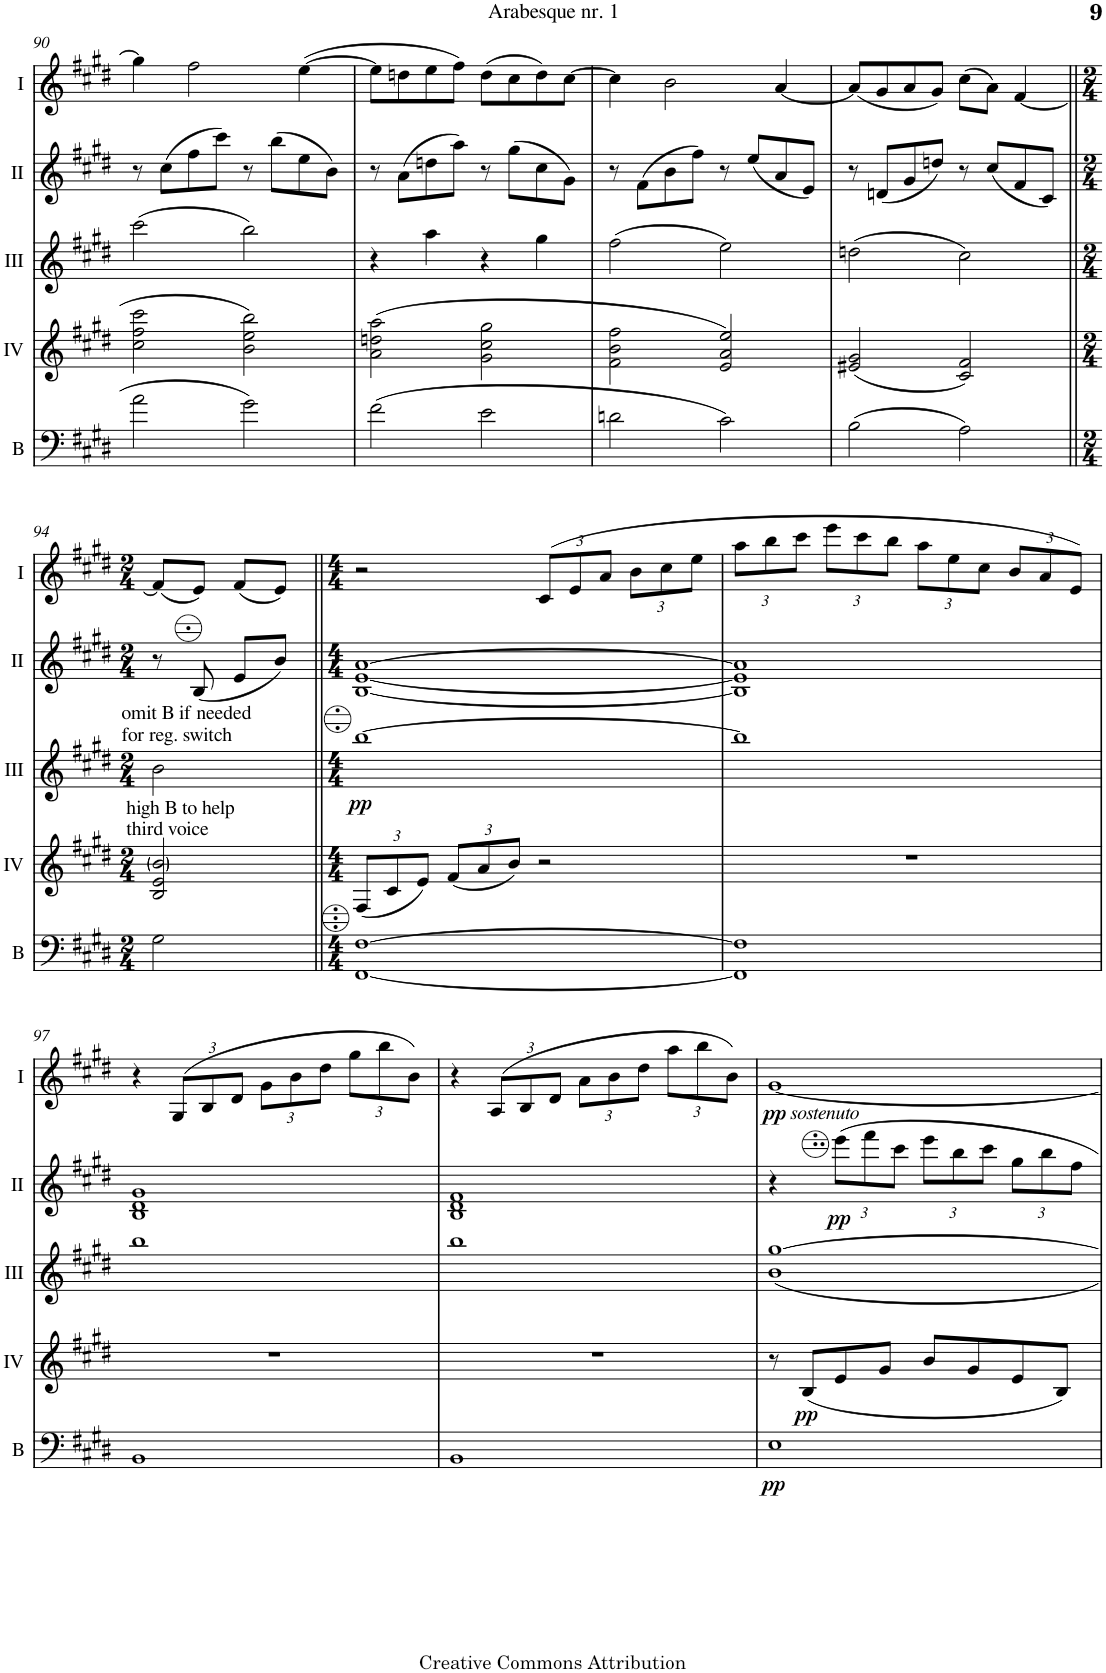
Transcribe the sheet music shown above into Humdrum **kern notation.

**kern	**dynam	**kern	**dynam	**kern	**dynam	**kern	**dynam	**kern	**dynam
*part5	*part5	*part4	*part4	*part3	*part3	*part2	*part2	*part1	*part1
*staff5	*staff5	*staff4	*staff4	*staff3	*staff3	*staff2	*staff2	*staff1	*staff1
*I"Bass	*	*I"Acc. 4	*	*I"Acc. 3	*	*I"Acc. 2	*	*I"Acc. 1	*
*I'B	*	*	*	*	*	*	*	*	*
!!LO:PB:g=z
*clefF4	*	*clefG2	*	*clefG2	*	*clefG2	*	*clefG2	*
*Trd7c12	*	*Trd7c12	*	*Trd7c12	*	*	*	*	*
*k[f#c#g#d#]	*	*k[f#c#g#d#]	*	*k[f#c#g#d#]	*	*k[f#c#g#d#]	*	*k[f#c#g#d#]	*
*M4/4	*	*M4/4	*	*M4/4	*	*M4/4	*	*M4/4	*
=90	=90	=90	=90	=90	=90	=90	=90	=90	=90
2a\	.	2cc#\ 2ff#\ 2ccc#\	.	(2ccc#\	.	8r	.	4gg#\]	.
.	.	.	.	.	.	(8cc#\L	.	.	.
.	.	.	.	.	.	8ff#\	.	2ff#\	.
.	.	.	.	.	.	8ccc#\J)	.	.	.
2g#\	.	2b\ 2ee\ 2bb\	.	2bb\)	.	8r	.	.	.
.	.	.	.	.	.	(8bb\L	.	.	.
.	.	.	.	.	.	8ee\	.	([4ee\	.
.	.	.	.	.	.	8b\J)	.	.	.
=91	=91	=91	=91	=91	=91	=91	=91	=91	=91
(2f#\	.	(2a\ 2ddn\ 2aa\	.	4r	.	8r	.	8ee\L]	.
.	.	.	.	.	.	(8a\L	.	8ddn\	.
.	.	.	.	4aa\	.	8ddn\	.	8ee\	.
.	.	.	.	.	.	8aa\J)	.	8ff#\J)	.
2e\	.	2g#\ 2cc#\ 2gg#\	.	4r	.	8r	.	(8dd\L	.
.	.	.	.	.	.	(8gg#\L	.	8cc#\	.
.	.	.	.	4gg#\	.	8cc#\	.	8dd\)	.
.	.	.	.	.	.	8g#\J)	.	[8cc#\J	.
=92	=92	=92	=92	=92	=92	=92	=92	=92	=92
2dn\	.	2f#\ 2b\ 2ff#\	.	(2ff#\	.	8r	.	4cc#\]	.
.	.	.	.	.	.	(8f#\L	.	.	.
.	.	.	.	.	.	8b\	.	2b\	.
.	.	.	.	.	.	8ff#\J)	.	.	.
2c#\)	.	2e/ 2a/ 2ee/)	.	2ee\)	.	8r	.	.	.
.	.	.	.	.	.	(8ee/L	.	.	.
.	.	.	.	.	.	8a/	.	[4a/	.
.	.	.	.	.	.	8e/J)	.	.	.
=93	=93	=93	=93	=93	=93	=93	=93	=93	=93
(2B\	.	(2e#X/ 2g#/	.	(2ddn\	.	8r	.	(8a/L]	.
.	.	.	.	.	.	(8dn/L	.	8g#/	.
.	.	.	.	.	.	8g#/	.	8a/	.
.	.	.	.	.	.	8ddn/J)	.	8g#/J)	.
2A\)	.	2c#/ 2f#/)	.	2cc#\)	.	8r	.	(8cc#\L	.
.	.	.	.	.	.	(8cc#/L	.	8a\J)	.
.	.	.	.	.	.	8f#/	.	[4f#/	.
.	.	.	.	.	.	8c#/J)	.	.	.
!!LO:LB:g=z
=94||	=94||	=94||	=94||	=94||	=94||	=94||	=94||	=94||	=94||
*M2/4	*	*M2/4	*	*M2/4	*	*M2/4	*	*M2/4	*
!	!	!	!	!LO:TX:a:t=omit B if needed	!	!	!	!	!
!	!	!	!	!LO:TX:a:t=for reg. switch	!	!	!	!	!
!	!	!LO:TX:a:t=high B to help	!	!	!	!	!	!	!
!	!	!LO:TX:a:t=third voice	!	!	!	!	!	!	!
2G#\	.	2B/ 2e/ 2b/	.	2b\	.	8r	.	(8f#/L]	.
.	.	.	.	.	.	(8B/	.	8e/J)	.
.	.	.	.	.	.	8e/L	.	(8f#/L	.
.	.	.	.	.	.	8b/J)	.	8e/J)	.
=95||	=95||	=95||	=95||	=95||	=95||	=95||	=95||	=95||	=95||
*M4/4	*	*M4/4	*	*M4/4	*	*M4/4	*	*M4/4	*
*	*	*Xbrackettup	*	*	*	*	*	*	*
!	!	!	!	!	!LO:DY:b	!	!	!	!
[1FF# [1F#	.	(12F#/L	.	[1bb	pp	[1B [1e [1a	.	2r	.
.	.	12c#/	.	.	.	.	.	.	.
.	.	12e/J)	.	.	.	.	.	.	.
.	.	(12f#/L	.	.	.	.	.	.	.
.	.	12a/	.	.	.	.	.	.	.
.	.	12b/J)	.	.	.	.	.	.	.
*	*	*	*	*	*	*	*	*Xbrackettup	*
.	.	2r	.	.	.	.	.	(12c#/L	.
.	.	.	.	.	.	.	.	12e/	.
.	.	.	.	.	.	.	.	12a/J	.
.	.	.	.	.	.	.	.	12b\L	.
.	.	.	.	.	.	.	.	12cc#\	.
.	.	.	.	.	.	.	.	12ee\J	.
=96	=96	=96	=96	=96	=96	=96	=96	=96	=96
1FF#] 1F#]	.	1r	.	1bb]	.	1B] 1e] 1a]	.	12aa\L	.
.	.	.	.	.	.	.	.	12bb\	.
.	.	.	.	.	.	.	.	12ccc#\J	.
.	.	.	.	.	.	.	.	12eee\L	.
.	.	.	.	.	.	.	.	12ccc#\	.
.	.	.	.	.	.	.	.	12bb\J	.
.	.	.	.	.	.	.	.	12aa\L	.
.	.	.	.	.	.	.	.	12ee\	.
.	.	.	.	.	.	.	.	12cc#\J	.
.	.	.	.	.	.	.	.	12b/L	.
.	.	.	.	.	.	.	.	12a/	.
.	.	.	.	.	.	.	.	12e/J)	.
!!LO:LB:g=z
=97	=97	=97	=97	=97	=97	=97	=97	=97	=97
1BB	.	1r	.	1bb	.	1B 1d# 1g#	.	4r	.
.	.	.	.	.	.	.	.	(12G#/L	.
.	.	.	.	.	.	.	.	12B/	.
.	.	.	.	.	.	.	.	12d#/J	.
.	.	.	.	.	.	.	.	12g#\L	.
.	.	.	.	.	.	.	.	12b\	.
.	.	.	.	.	.	.	.	12dd#\J	.
.	.	.	.	.	.	.	.	12gg#\L	.
.	.	.	.	.	.	.	.	12bb\	.
.	.	.	.	.	.	.	.	12b\J)	.
=98	=98	=98	=98	=98	=98	=98	=98	=98	=98
1BB	.	1r	.	1bb	.	1B 1d# 1f#	.	4r	.
.	.	.	.	.	.	.	.	(12A/L	.
.	.	.	.	.	.	.	.	12B/	.
.	.	.	.	.	.	.	.	12d#/J	.
.	.	.	.	.	.	.	.	12a\L	.
.	.	.	.	.	.	.	.	12b\	.
.	.	.	.	.	.	.	.	12dd#\J	.
.	.	.	.	.	.	.	.	12aa\L	.
.	.	.	.	.	.	.	.	12bb\	.
.	.	.	.	.	.	.	.	12b\J)	.
=99	=99	=99	=99	=99	=99	=99	=99	=99	=99
!	!	!	!	!	!	!	!	!LO:TX:b:i:t=sostenuto	!
!	!LO:DY:b	!	!	!	!	!	!	!	!LO:DY:b
1E	pp	8r	.	1b [1gg#	.	4r	.	[1g#	pp
!	!	!	!LO:DY:b	!	!	!	!	!	!
.	.	(8B/L	pp	.	.	.	.	.	.
*	*	*	*	*	*	*Xbrackettup	*	*	*
!	!	!	!	!	!	!	!LO:DY:b	!	!
.	.	8e/	.	.	.	12eee\L	pp	.	.
.	.	.	.	.	.	12fff#\	.	.	.
.	.	8g#/J	.	.	.	.	.	.	.
.	.	.	.	.	.	12ccc#\J	.	.	.
.	.	8b/L	.	.	.	12eee\L	.	.	.
.	.	.	.	.	.	12bb\	.	.	.
.	.	8g#/	.	.	.	.	.	.	.
.	.	.	.	.	.	12ccc#\J	.	.	.
.	.	8e/	.	.	.	12gg#\L	.	.	.
.	.	.	.	.	.	12bb\	.	.	.
.	.	8B/J)	.	.	.	.	.	.	.
.	.	.	.	.	.	12ff#\J	.	.	.
=	=	=	=	=	=	=	=	=	=
*-	*-	*-	*-	*-	*-	*-	*-	*-	*-
